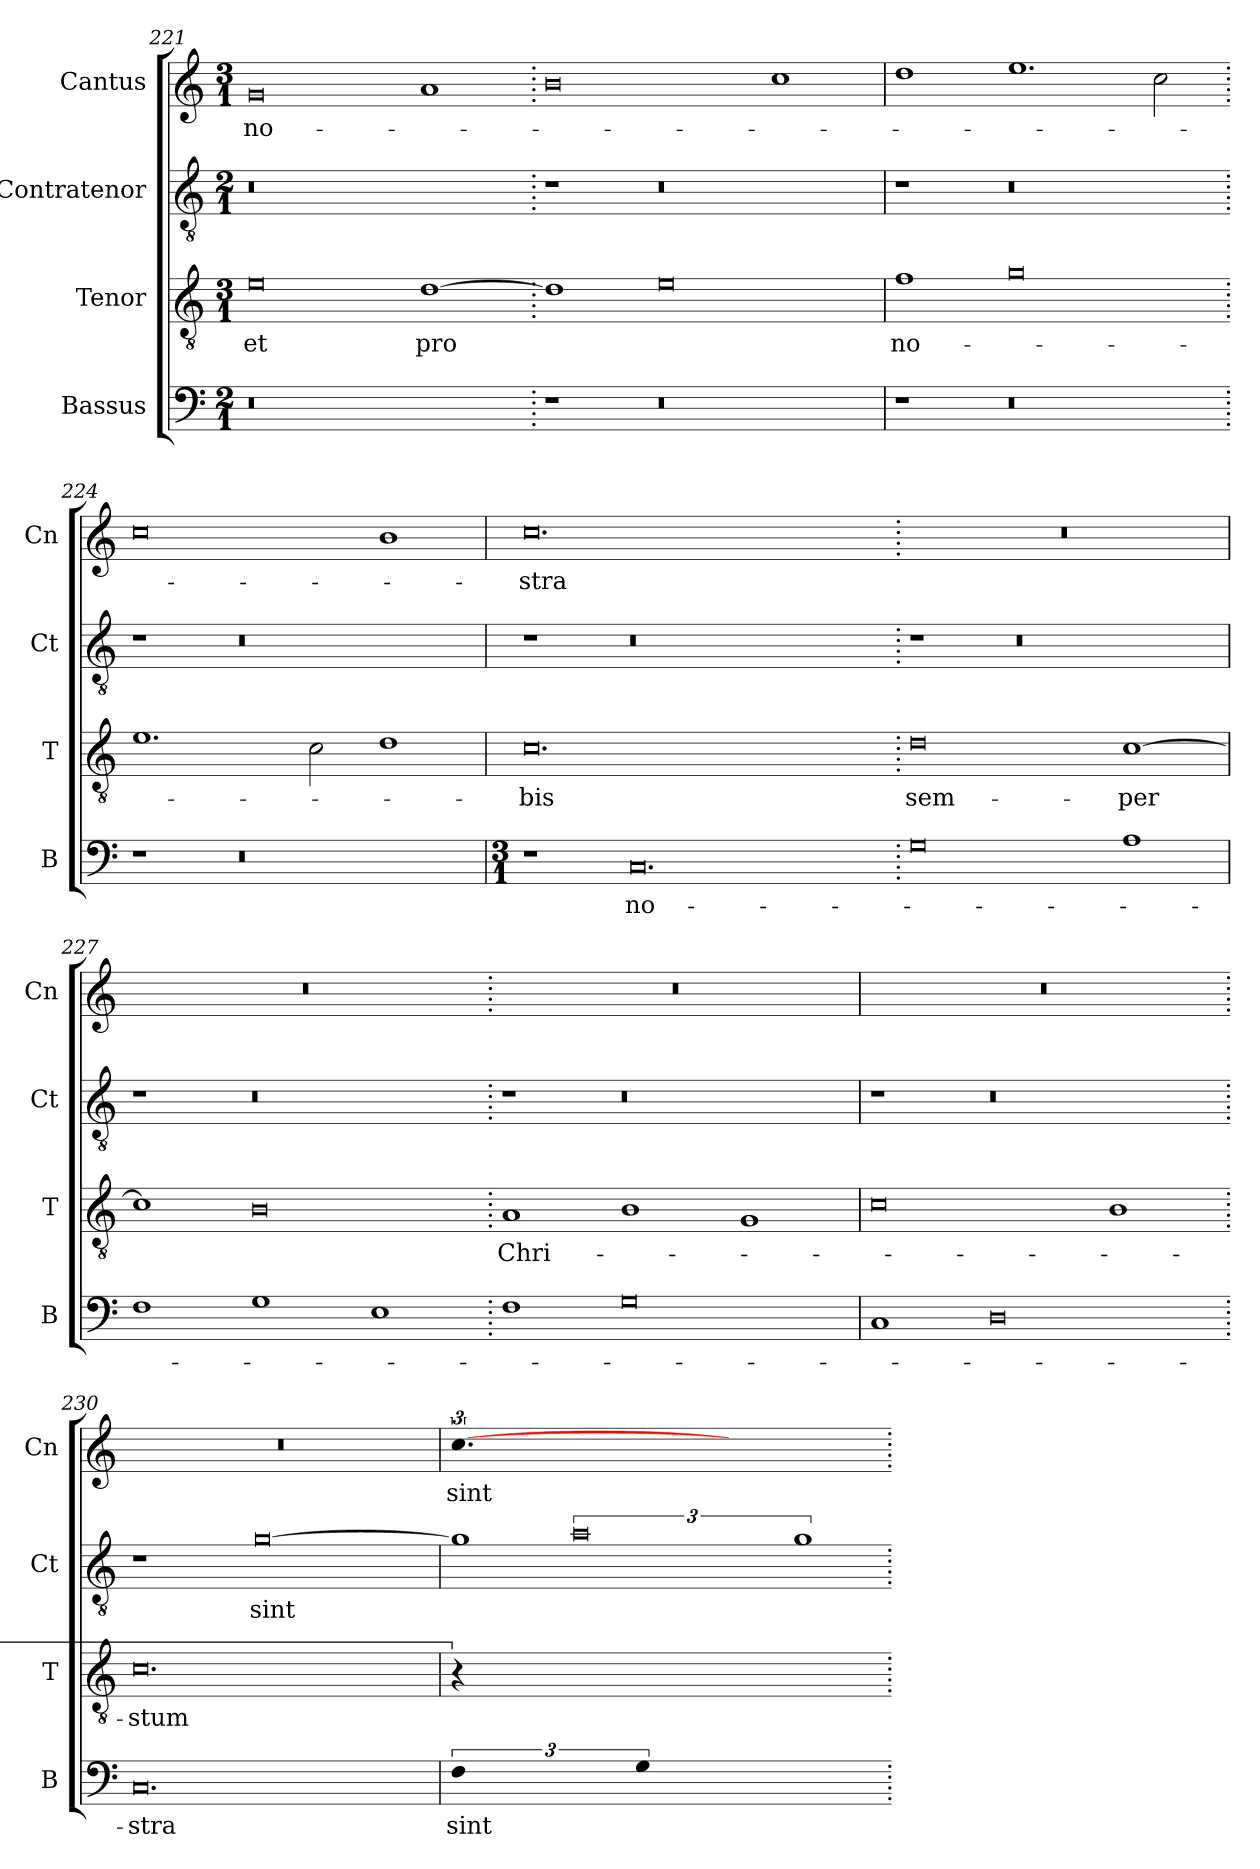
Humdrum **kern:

**kern	**text	**kern	**text	**kern	**text	**kern	**text
*part4	*part4	*part3	*part3	*part2	*part2	*part1	*part1
*staff4	*staff4	*staff3	*staff3	*staff2	*staff2	*staff1	*staff1
*I"Bassus	*	*I"Tenor	*	*I"Contratenor	*	*I"Cantus	*
*I'B	*	*I'T	*	*I'Ct	*	*I'Cn	*
*clefF4	*	*clefGv2	*	*clefGv2	*	*clefG2	*
*k[]	*	*k[]	*	*k[]	*	*k[]	*
*M2/1	*	*M3/1	*	*M2/1	*	*M3/1	*
=221	=221	=221	=221	=221	=221	=221	=221
0r	.	0e	et	0r	.	0g	no-
1ryy	.	[1d	pro	1ryy	.	1a	.
=222.	=222.	=222.	=222.	=222.	=222.	=222.	=222.
1r	.	1d]	.	1r	.	0b	.
0r	.	0e	.	0r	.	.	.
.	.	.	.	.	.	1cc	.
=223	=223	=223	=223	=223	=223	=223	=223
1r	.	1f	no-	1r	.	1dd	.
0r	.	0g	.	0r	.	1.ee	.
.	.	.	.	.	.	2cc\	.
=224.	=224.	=224.	=224.	=224.	=224.	=224.	=224.
1r	.	1.e	.	1r	.	0cc	.
0r	.	.	.	0r	.	.	.
.	.	2c\	.	.	.	.	.
.	.	1d	.	.	.	1b	.
=225	=225	=225	=225	=225	=225	=225	=225
*M3/1	*	*	*	*	*	*	*
1r	.	0.c	-bis	1r	.	0.cc	-stra
0.C	no-	.	.	0r	.	.	.
.	.	1ryy	.	1ryy	.	1ryy	.
=226.	=226.	=226.	=226.	=226.	=226.	=226.	=226.
0G	.	0d	sem-	1r	.	0.r	.
.	.	.	.	0r	.	.	.
1A	.	[1c	-per	.	.	.	.
=227	=227	=227	=227	=227	=227	=227	=227
1F	.	1c]	.	1r	.	0.r	.
1G	.	0B	.	0r	.	.	.
1E	.	.	.	.	.	.	.
=228.	=228.	=228.	=228.	=228.	=228.	=228.	=228.
1F	.	1A	Chri-	1r	.	0.r	.
0G	.	1B	.	0r	.	.	.
.	.	1G	.	.	.	.	.
=229	=229	=229	=229	=229	=229	=229	=229
1C	.	0c	.	1r	.	0.r	.
0D	.	.	.	0r	.	.	.
.	.	1B	.	.	.	.	.
=230.	=230.	=230.	=230.	=230.	=230.	=230.	=230.
0.C	-stra	0.c	-stum	1r	.	0.r	.
.	.	.	.	[0g	sint	.	.
=231	=231	=231	=231	=231	=231	=231	=231
!LO:N:vis=0	!	!LO:N:vis=0.	!	!	!	!LO:N:vis=0.	!
3%4F	sint	3%4.r	.	1g]	.	[3%4.cc	sint
.	.	.	.	3%4a	.	.	.
!LO:N:vis=1	!	!	!	!	!	!	!
3%2G	.	.	.	.	.	.	.
1ryy	.	1ryy	.	.	.	1ryy	.
.	.	.	.	3%2g	.	.	.
=.	=.	=.	=.	=.	=.	=.	=.
*-	*-	*-	*-	*-	*-	*-	*-
